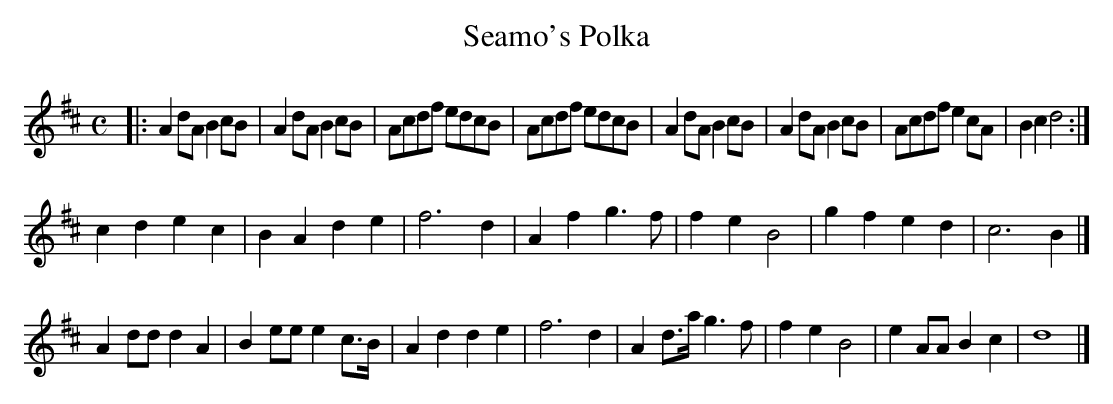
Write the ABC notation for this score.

X:1
T:Seamo's Polka
M:C
L:1/8
K:D
|:\
A2 dA B2 cB | A2 dA B2 cB | Acdf edcB | Acdf edcB |\
A2 dA B2 cB | A2 dA B2 cB | Acdf e2 cA | B2 c2 d4 :|
c2 d2 e2 c2 | B2 A2 d2 e2 | f6 d2 |\
A2 f2 g3 f | f2 e2 B4 | g2 f2 e2 d2 | c6 B2 |]
A2 dd d2 A2 | B2 ee e2 c>B | A2 d2 d2 e2 | f6 d2 |\
A2 d>a g3 f | f2 e2 B4 | e2 AA B2 c2 | d8 |]
